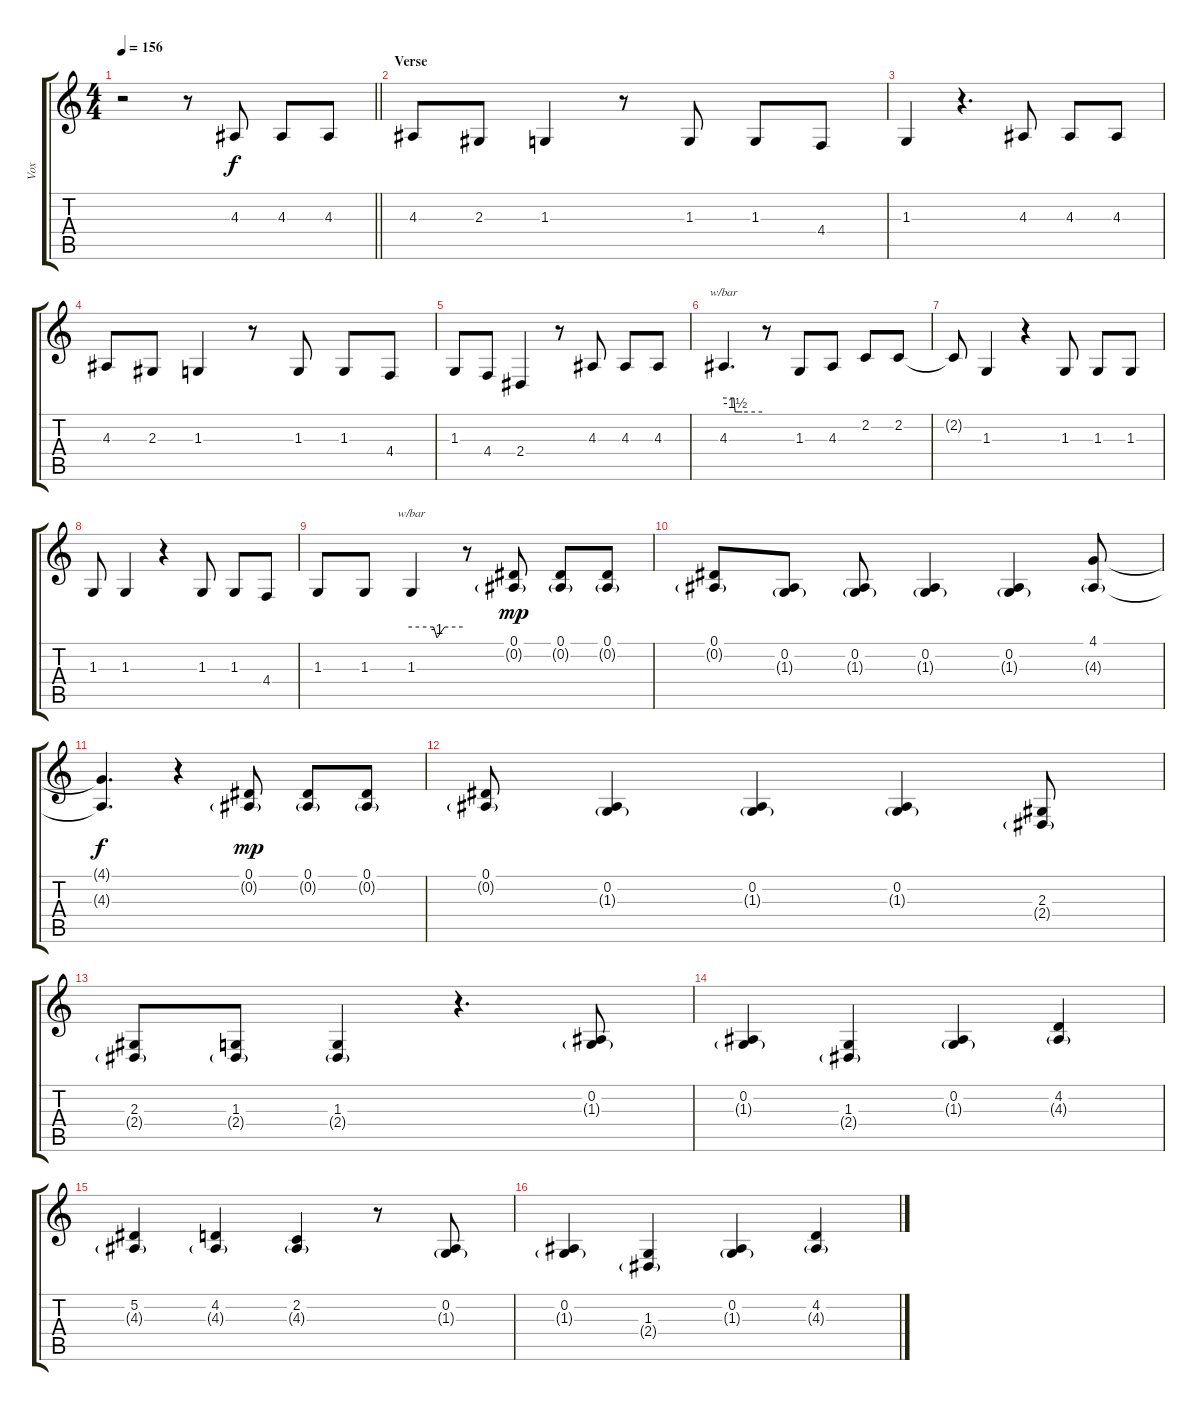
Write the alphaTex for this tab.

\track ("Vox" "Vox") {instrument flute}
\staff {score tabs}
\tuning (Eb4 Bb3 Gb3 Db3 Ab2 Eb2) {hide}
\ts (4 4)
\tempo 156
\clef g2
\barLineRight lightlight
\ks c
r.2{dy mf} r.8 4.3.8{dy f} 4.3.8 4.3.8 |
\section ("" "Verse")
4.3.8 2.3.8 1.3.4 r.8 1.3.8 1.3.8 4.4.8 |
1.3.4 r.4{d} 4.3.8 4.3.8 4.3.8 |
4.3.8 2.3.8 1.3.4 r.8 1.3.8 1.3.8 4.4.8 |
1.3.8 4.4.8 2.4.4 r.8 4.3.8 4.3.8 4.3.8 |
4.3.4{d tbe (custom default 0 0 16 0 18 -6 29 -6 60 -6)} r.8 1.3.8 4.3.8 2.2.8 2.2.8 |
2.2{t}.8 1.3.4 r.4 1.3.8 1.3.8 1.3.8 |
1.3.8 1.3.4 r.4 1.3.8 1.3.8 4.4.8 |
1.3.8 1.3.8 1.3.4{tbe (custom default 0 0 26 0 30 -4 39 0 60 0)} r.8 (0.1 0.2{g}).8{dy mp} (0.1 0.2{g}).8 (0.1 0.2{g}).8 |
(0.1 0.2{g}).8 (0.2 1.3{g}).8 (0.2 1.3{g}).8 (0.2 1.3{g}).4 (0.2 1.3{g}).4 (4.1 4.3{g}).8 |
(4.1{t} 4.3{t}).4{d dy f} r.4 (0.1 0.2{g}).8{dy mp} (0.1 0.2{g}).8 (0.1 0.2{g}).8 |
(0.1 0.2{g}).8 (0.2 1.3{g}).4 (0.2 1.3{g}).4 (0.2 1.3{g}).4 (2.3 2.4{g}).8 |
(2.3 2.4{g}).8 (1.3 2.4{g}).8 (1.3 2.4{g}).4 r.4{d} (0.2 1.3{g}).8 |
(0.2 1.3{g}).4 (1.3 2.4{g}).4 (0.2 1.3{g}).4 (4.2 4.3{g}).4 |
(5.2 4.3{g}).4 (4.2 4.3{g}).4 (2.2 4.3{g}).4 r.8 (0.2 1.3{g}).8 |
(0.2 1.3{g}).4 (1.3 2.4{g}).4 (0.2 1.3{g}).4 (4.2 4.3{g}).4
